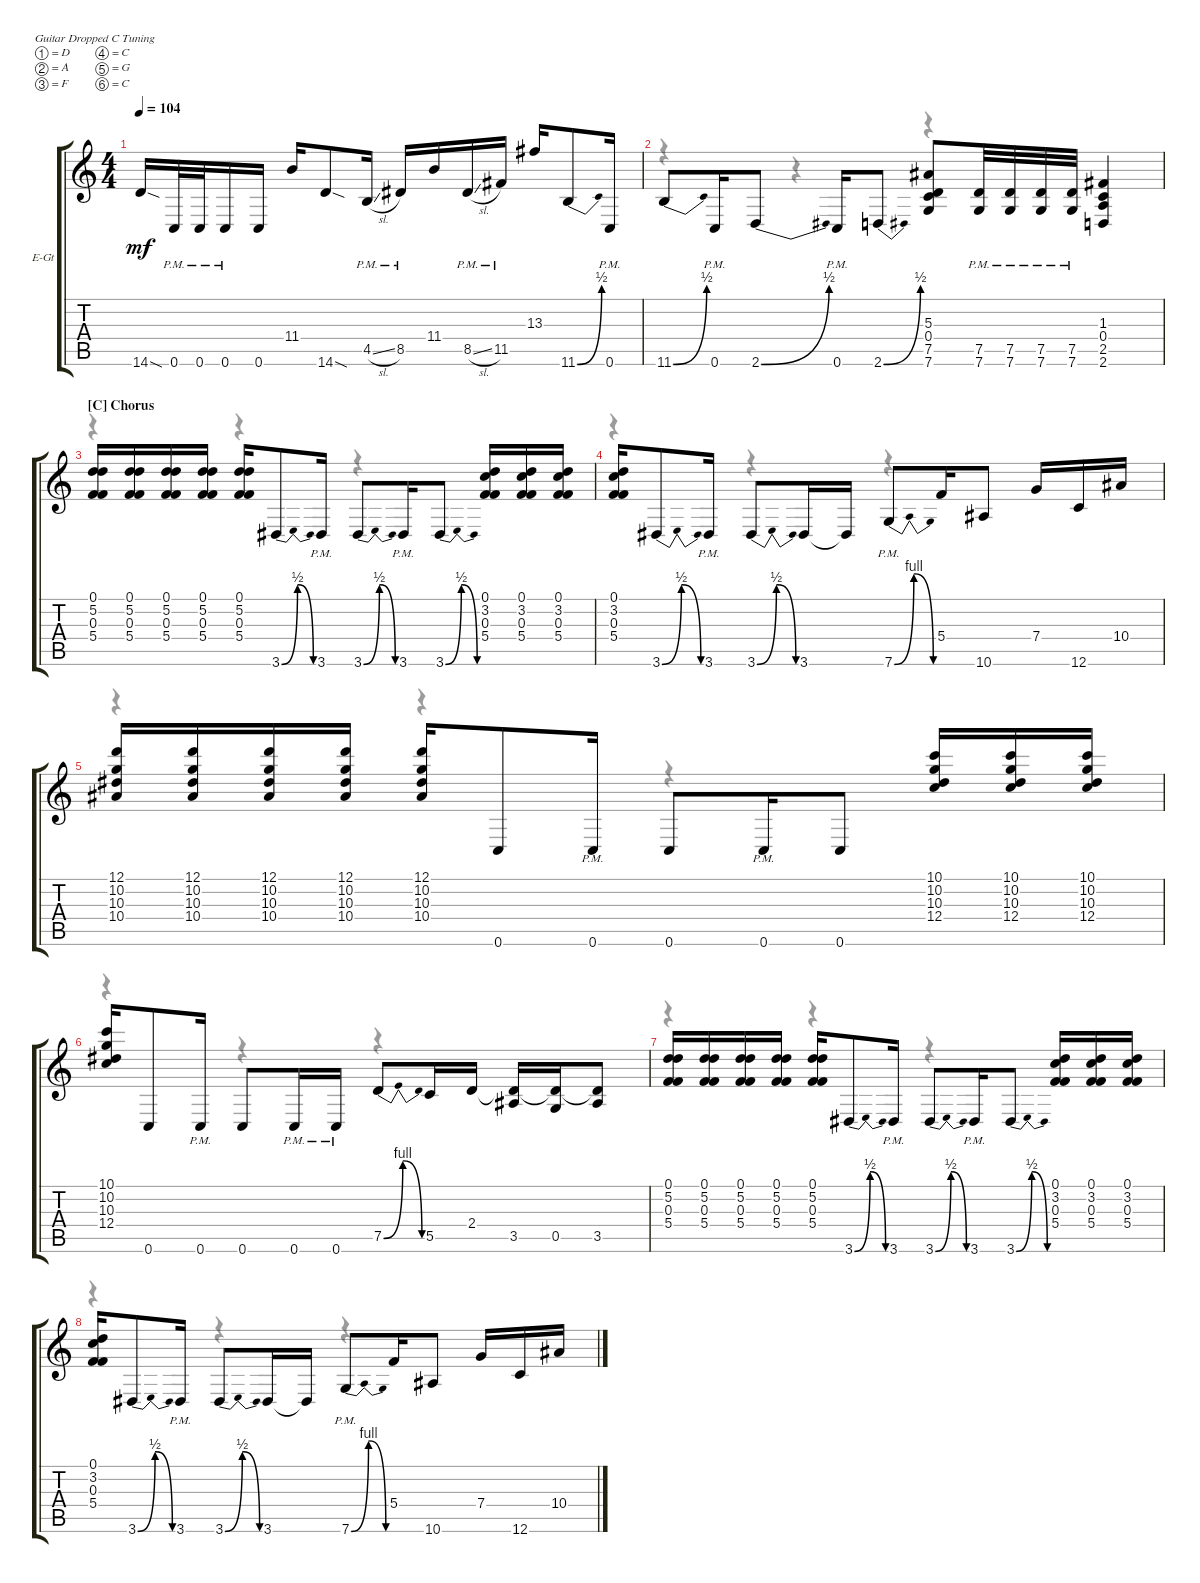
\bracketExtendMode groupsimilarinstruments
\firstSystemTrackNameOrientation horizontal
\otherSystemsTrackNameOrientation horizontal
\track ("Mark" "E-Gt") {instrument distortionguitar}
\staff {score tabs}
\tuning (D4 A3 F3 C3 G2 C2)
\voice
\ts (4 4)
\tempo 104
\clef g2
\ks c
14.6{sod t}.16{dy mf} 0.6{pm}.32 0.6{pm}.32 0.6{pm}.16 0.6.16 11.4.16 14.6{sod}.8 4.5{sl pm}.16 8.5{pm}.16 11.4.16 8.5{sl pm}.16 11.5{pm}.16 13.3.16 11.6{be (bend 0 0 59.4 2)}.8 0.6{pm}.16 |
11.6{be (bend 0 0 59.4 2)}.8 0.6{pm}.16 2.6{be (bend 0 0 59.4 2)}.8 0.6{pm}.16 2.6{be (bend 0 0 59.4 2)}.8 (7.6 7.5 0.4 5.3).8 (7.6{pm} 7.5{pm}).32 (7.6{pm} 7.5{pm}).32 (7.6{pm} 7.5{pm}).32 (7.6{pm} 7.5{pm}).32 (2.6 2.5 0.4 1.3).4 |
\section ("C" "Chorus")
(0.1 5.2 0.3 5.4).16 (0.1 5.2 0.3 5.4).16 (0.1 5.2 0.3 5.4).16 (0.1 5.2 0.3 5.4).16 (0.1 5.2 0.3 5.4).16 3.6{be (bendrelease 0 0 20.4 2 20.4 2 33 0)}.8 3.6{pm}.16 3.6{be (bendrelease 0 0 25.8 2 25.8 2 33.6 0)}.8 3.6{pm}.16 3.6{be (bendrelease 0 0 21 2 21 2 30 0)}.8 (5.4 0.3 3.2 0.1).16 (5.4 0.3 3.2 0.1).16 (5.4 0.3 3.2 0.1).16 |
(5.4 0.3 0.1 3.2).16 3.6{be (bendrelease 0 0 19.8 2 20.4 2 30 0)}.8 3.6{pm}.16 3.6{be (bendrelease 0 0 20.4 2 20.4 2 30 0)}.8 3.6.16 3.6{t}.16 7.6{be (bendrelease 0 0 20.4 4 20.4 4 30 0) pm}.8 5.4.16 10.6.8 7.4.16 12.6.16 10.4.16 |
(12.1 10.2 10.3 10.4).16 (12.1 10.2 10.3 10.4).16 (12.1 10.2 10.3 10.4).16 (12.1 10.2 10.3 10.4).16 (12.1 10.2 10.3 10.4).16 0.6.8 0.6{pm}.16 0.6.8 0.6{pm}.16 0.6.8 (10.1 10.2 10.3 12.4).16 (10.1 10.2 10.3 12.4).16 (10.1 10.2 10.3 12.4).16 |
(10.1 10.2 10.3 12.4).16 0.6.8 0.6{pm}.16 0.6.8 0.6{pm}.16 0.6{pm}.16 7.5{be (bendrelease 0 0 20.4 4 20.4 4 30 0)}.8 5.5.16 2.4.16 (3.5 2.4{t}).16 (0.5 2.4{t}).16 (3.5 2.4{t}).8 |
(0.1 5.2 0.3 5.4).16 (0.1 5.2 0.3 5.4).16 (0.1 5.2 0.3 5.4).16 (0.1 5.2 0.3 5.4).16 (0.1 5.2 0.3 5.4).16 3.6{be (bendrelease 0 0 20.4 2 20.4 2 33 0)}.8 3.6{pm}.16 3.6{be (bendrelease 0 0 25.8 2 25.8 2 33.6 0)}.8 3.6{pm}.16 3.6{be (bendrelease 0 0 21 2 21 2 30 0)}.8 (5.4 0.3 3.2 0.1).16 (5.4 0.3 3.2 0.1).16 (5.4 0.3 3.2 0.1).16 |
(5.4 0.3 0.1 3.2).16 3.6{be (bendrelease 0 0 19.8 2 20.4 2 30 0)}.8 3.6{pm}.16 3.6{be (bendrelease 0 0 20.4 2 20.4 2 30 0)}.8 3.6.16 3.6{t}.16 7.6{be (bendrelease 0 0 20.4 4 20.4 4 30 0) pm}.8 5.4.16 10.6.8 7.4.16 12.6.16 10.4.16
\voice
\clef g2
\ottava regular
\simile none
\ks c
|
r.4{dy mf} r.4 r.4 |
r.4 r.4 r.4 |
r.4 r.4 r.4 |
r.4 r.4 r.4 |
r.4 r.4 r.4 |
r.4 r.4 r.4 |
r.4 r.4 r.4
